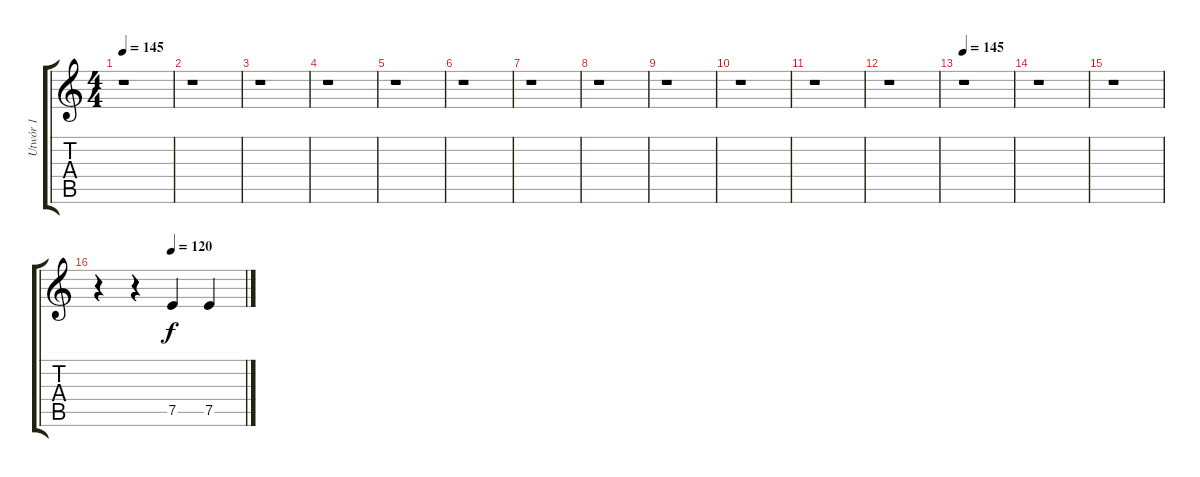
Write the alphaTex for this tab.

\track ("Utwór 1" "Utwór 1") {instrument electricguitarclean}
\staff {score tabs}
\tuning (E4 B3 G3 D3 A2 E2) {hide}
\ts (4 4)
\tempo 145
\clef g2
\ks c
r.1{dy mp} |
r.1 |
r.1 |
r.1 |
r.1 |
r.1 |
r.1 |
r.1 |
r.1 |
r.1 |
r.1 |
r.1 |
\tempo 145
r.1 |
r.1 |
r.1 |
\tempo (120 0.5)
r.4 r.4 7.5.4{dy f} 7.5.4
